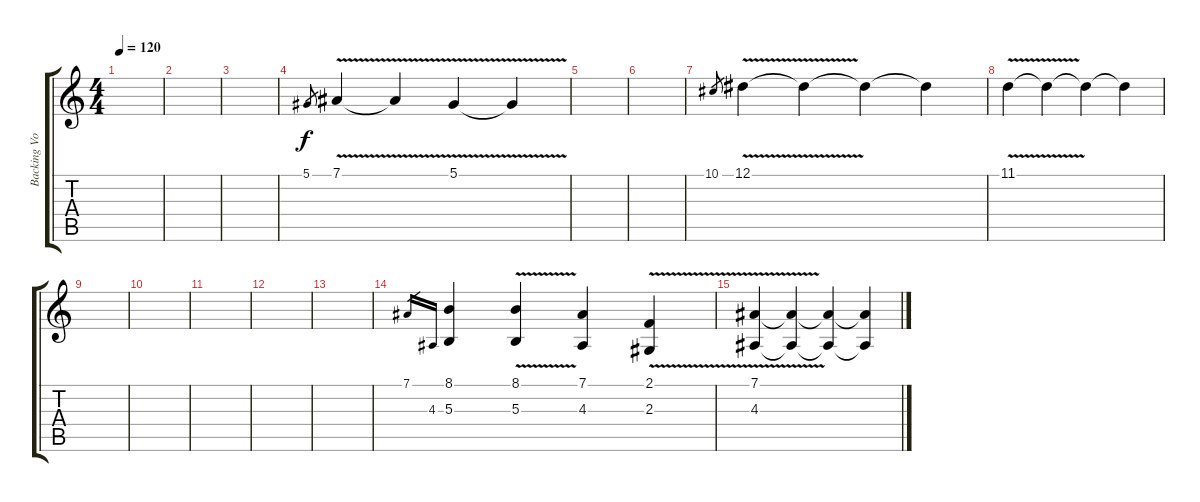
\track ("Backing Vocals" "Backing Vo") {instrument accordion}
\staff {score tabs}
\tuning (Eb4 Bb3 Gb3 Db3 Ab2 Eb2) {hide}
\ts (4 4)
\tempo 120
\clef g2
\ks c
|
|
|
5.1.8{gr} 7.1{v}.4 7.1{t}.4 5.1{v}.4 5.1{t}.4 |
|
|
10.1.8{gr} 12.1{v}.4 12.1{t}.4 12.1{t}.4 12.1{t}.4 |
11.1{v}.4 11.1{t}.4 11.1{t}.4 11.1{t}.4 |
|
|
|
|
|
7.1.16{gr} 4.3.16{gr} (8.1 5.3).4 (8.1{v} 5.3{v}).4 (7.1 4.3).4 (2.1{v} 2.3).4 |
(7.1{v} 4.3).4 (7.1{t} 4.3{t}).4 (7.1{t} 4.3{t}).4 (7.1{t} 4.3{t}).4
